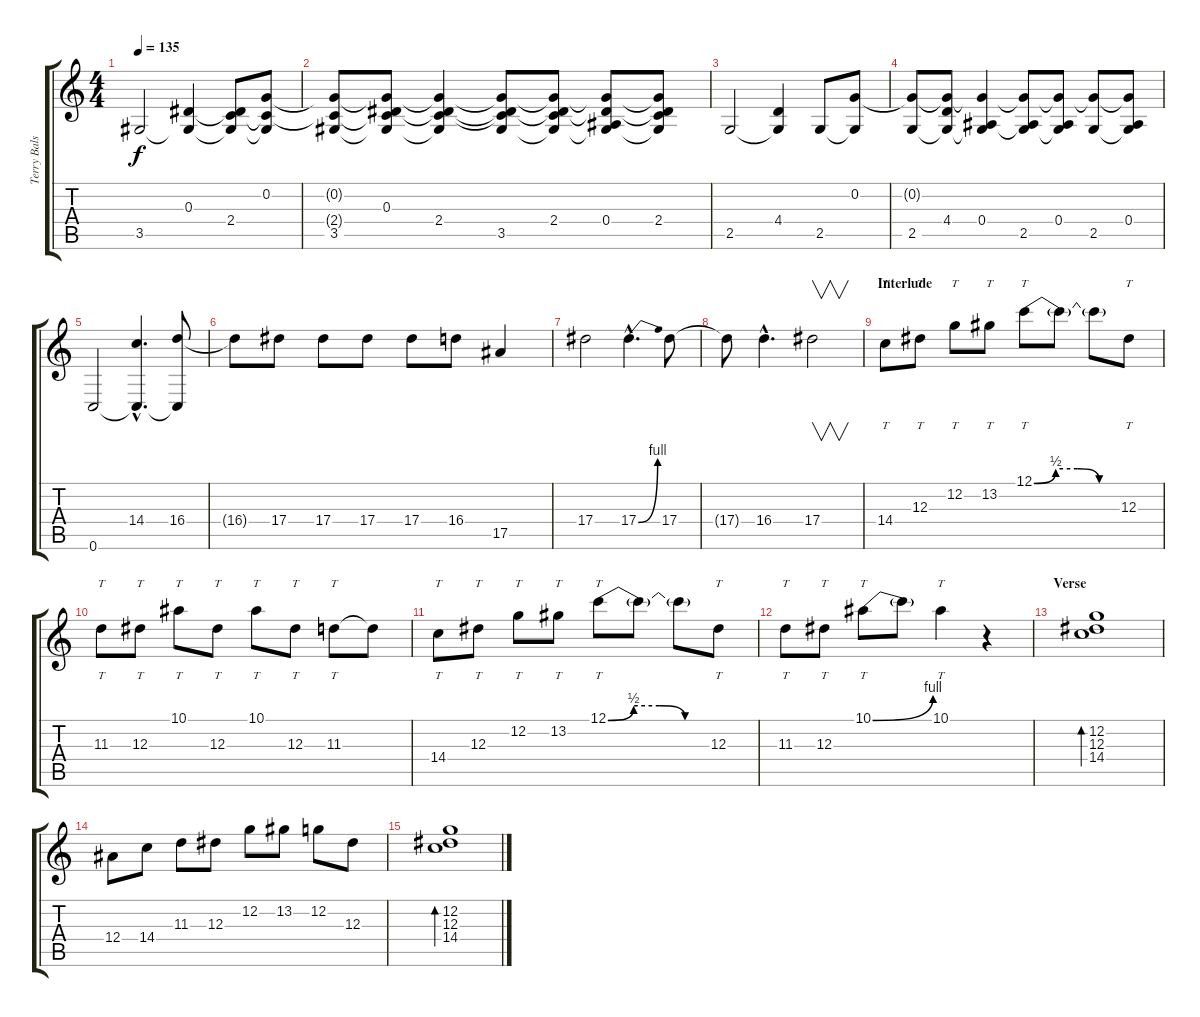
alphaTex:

\track ("Terry Balsamo (Main Guitar)" "Terry Bals") {instrument distortionguitar}
\staff {score tabs}
\tuning (C4 G3 Eb3 Bb2 F2 C2) {hide}
\ts (4 4)
\tempo 135
\clef g2
\ks c
3.5.2{dy f volume 16 instrument distortionguitar} (0.3 3.5{t}).4 (0.3{t} 2.4 3.5{t}).8 (0.2 2.4{t} 3.5{t}).8 |
(0.2{t} 2.4{t} 3.5).8 (0.2{t} 0.3 2.4{t} 3.5{t}).8 (0.2{t} 0.3{t} 2.4 3.5{t}).4 (0.2{t} 0.3{t} 2.4{t} 3.5).8 (0.2{t} 0.3{t} 2.4 3.5{t}).8 (0.2{t} 0.3{t} 0.4 3.5{t}).8 (0.2{t} 0.3{t} 2.4 3.5{t}).8 |
2.5.2 (4.4 2.5{t}).4 2.5.8 (0.2 2.5{t}).8 |
(0.2{t} 2.5).8 (0.2{t} 4.4 2.5{t}).8 (0.2{t} 0.4 2.5{t}).4 (0.2{t} 0.4{t} 2.5).8 (0.2{t} 0.4 2.5{t}).8 (0.2{t} 2.5).8 (0.2{t} 0.4 2.5{t}).8 |
0.6.2 (14.4{hac} 0.6{hac t}).4{d} (16.4 0.6{t}).8 |
16.4{t}.8 17.4.8 17.4.8 17.4.8 17.4.8 16.4.8 17.5.4 |
17.4.2 17.4{be (bend 0 0 60 4) hac}.4{d} 17.4.8 |
17.4{t}.8 16.4{hac}.4{d} 17.4.2{v} |
\section ("" "Interlude")
14.4.8{tt instrument electricguitarjazz} 12.3.8{tt} 12.2.8{tt} 13.2.8{tt} 12.1{be (custom 0 0 15 2 30 2 45 0 60 0)}.8{tt} 12.1{t}.8 12.1{t}.8 12.3.8{tt} |
11.3.8{tt} 12.3.8{tt} 10.1.8{tt} 12.3.8{tt} 10.1.8{tt} 12.3.8{tt} 11.3.8{tt} 11.3{t}.8 |
14.4.8{tt} 12.3.8{tt} 12.2.8{tt} 13.2.8{tt} 12.1{be (custom 0 0 15 2 30 2 45 0 60 0)}.8{tt} 12.1{t}.8 12.1{t}.8 12.3.8{tt} |
11.3.8{tt} 12.3.8{tt} 10.1{be (bend 0 0 60 4)}.8{tt} 10.1{t}.8 10.1.4{tt} r.4 |
\section ("" "Verse")
(12.2 12.3 14.4).1{bd 480 instrument electricguitarjazz} |
12.4.8 14.4.8 11.3.8 12.3.8 12.2.8 13.2.8 12.2.8 12.3.8 |
(12.2 12.3 14.4).1{bd 480}
